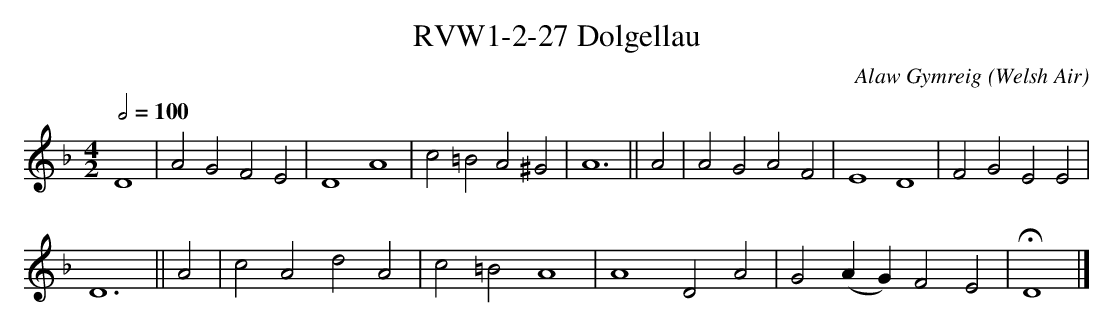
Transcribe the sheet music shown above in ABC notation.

X:1
T:RVW1-2-27 Dolgellau
M:4/2
L:1/2
Q:1/2=100
C:Alaw Gymreig (Welsh Air)
K:F
D2 | A G F E | D2 A2 | c =B A ^G | A3 || A |A G A F | E2 D2 | F G E E |
 D3 || A|c A d A | c =B A2 | A2 D A | G (A/2 G/2) F E | HD2 |]
